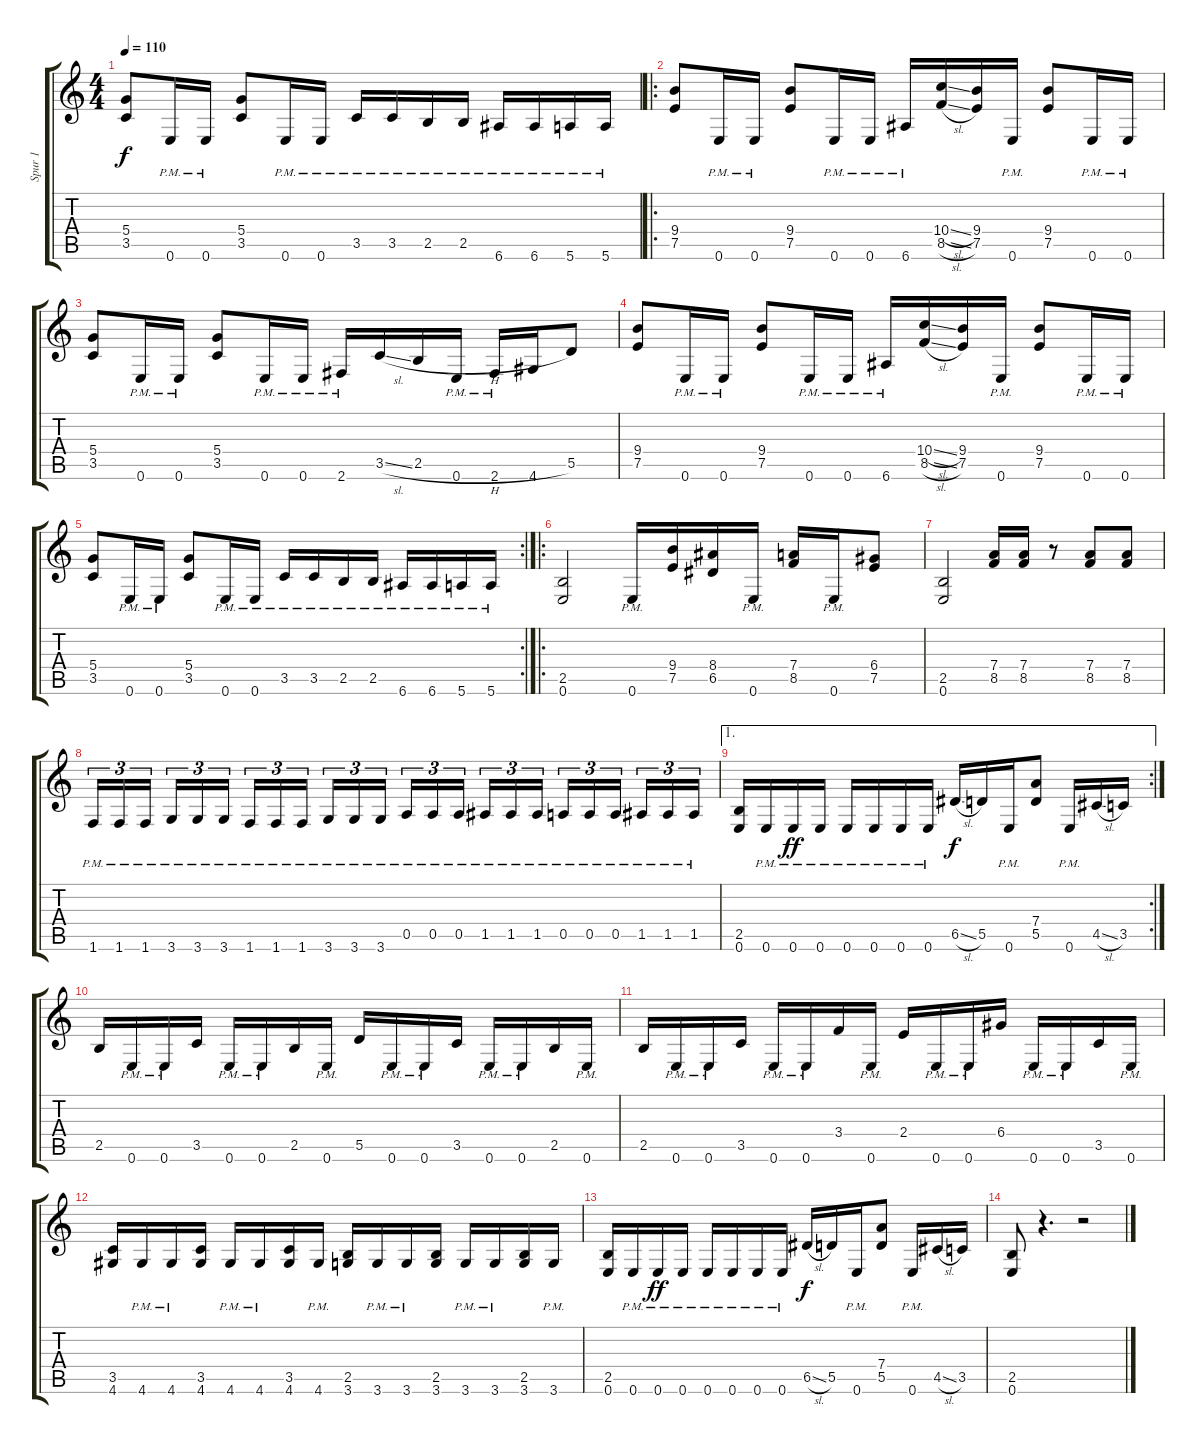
\track ("Spur 1" "Spur 1") {instrument distortionguitar}
\staff {score tabs}
\tuning (E4 B3 G3 D3 A2 E2) {hide}
\ts (4 4)
\tempo 110
\clef g2
\ks c
(5.4 3.5).8{dy f} 0.6{pm}.16 0.6{pm}.16 (5.4 3.5).8 0.6{pm}.16 0.6{pm}.16 3.5{pm}.16 3.5{pm}.16 2.5{pm}.16 2.5{pm}.16 6.6{pm}.16 6.6{pm}.16 5.6{pm}.16 5.6{pm}.16 |
\ro
(9.4 7.5).8 0.6{pm}.16 0.6{pm}.16 (9.4 7.5).8 0.6{pm}.16 0.6{pm}.16 6.6{pm}.16 (10.4{sl} 8.5{sl}).16 (9.4 7.5).16 0.6{pm}.16 (9.4 7.5).8 0.6{pm}.16 0.6{pm}.16 |
(5.4 3.5).8 0.6{pm}.16 0.6{pm}.16 (5.4 3.5).8 0.6{pm}.16 0.6{pm}.16 2.6{pm}.16 3.5{sl}.16 2.5{h}.16 0.6{pm}.16 2.6{pm}.16 4.6.16 5.5.8 |
(9.4 7.5).8 0.6{pm}.16 0.6{pm}.16 (9.4 7.5).8 0.6{pm}.16 0.6{pm}.16 6.6{pm}.16 (10.4{sl} 8.5{sl}).16 (9.4 7.5).16 0.6{pm}.16 (9.4 7.5).8 0.6{pm}.16 0.6{pm}.16 |
\rc 2
(5.4 3.5).8 0.6{pm}.16 0.6{pm}.16 (5.4 3.5).8 0.6{pm}.16 0.6{pm}.16 3.5{pm}.16 3.5{pm}.16 2.5{pm}.16 2.5{pm}.16 6.6{pm}.16 6.6{pm}.16 5.6{pm}.16 5.6{pm}.16 |
\ro
(2.5 0.6).2 0.6{pm}.16 (9.4 7.5).16 (8.4 6.5).16 0.6{pm}.16 (7.4 8.5).16 0.6{pm}.16 (6.4 7.5).8 |
(2.5 0.6).2 (7.4 8.5).16 (7.4 8.5).16 r.8 (7.4 8.5).8 (7.4 8.5).8 |
1.6{pm}.16{tu (3 2)} 1.6{pm}.16{tu (3 2)} 1.6{pm}.16{tu (3 2) beam splitsecondary} 3.6{pm}.16{tu (3 2)} 3.6{pm}.16{tu (3 2)} 3.6{pm}.16{tu (3 2)} 1.6{pm}.16{tu (3 2)} 1.6{pm}.16{tu (3 2)} 1.6{pm}.16{tu (3 2) beam splitsecondary} 3.6{pm}.16{tu (3 2)} 3.6{pm}.16{tu (3 2)} 3.6{pm}.16{tu (3 2)} 0.5{pm}.16{tu (3 2)} 0.5{pm}.16{tu (3 2)} 0.5{pm}.16{tu (3 2) beam splitsecondary} 1.5{pm}.16{tu (3 2)} 1.5{pm}.16{tu (3 2)} 1.5{pm}.16{tu (3 2)} 0.5{pm}.16{tu (3 2)} 0.5{pm}.16{tu (3 2)} 0.5{pm}.16{tu (3 2) beam splitsecondary} 1.5{pm}.16{tu (3 2)} 1.5{pm}.16{tu (3 2)} 1.5{pm}.16{tu (3 2)} |
\ae 1
\rc 2
(2.5 0.6).16 0.6{pm}.16 0.6{pm}.16{dy ff} 0.6{pm}.16 0.6{pm}.16 0.6{pm}.16 0.6{pm}.16 0.6{pm}.16 6.5{sl}.16{dy f} 5.5.16 0.6{pm}.16 (7.4 5.5).8 0.6{pm}.16 4.5{sl}.16 3.5.16 |
2.5.16 0.6{pm}.16 0.6{pm}.16 3.5.16 0.6{pm}.16 0.6{pm}.16 2.5.16 0.6{pm}.16 5.5.16 0.6{pm}.16 0.6{pm}.16 3.5.16 0.6{pm}.16 0.6{pm}.16 2.5.16 0.6{pm}.16 |
2.5.16 0.6{pm}.16 0.6{pm}.16 3.5.16 0.6{pm}.16 0.6{pm}.16 3.4.16 0.6{pm}.16 2.4.16 0.6{pm}.16 0.6{pm}.16 6.4.16 0.6{pm}.16 0.6{pm}.16 3.5.16 0.6{pm}.16 |
(3.5 4.6).16 4.6{pm}.16 4.6{pm}.16 (3.5 4.6).16 4.6{pm}.16 4.6{pm}.16 (3.5 4.6).16 4.6{pm}.16 (2.5 3.6).16 3.6{pm}.16 3.6{pm}.16 (2.5 3.6).16 3.6{pm}.16 3.6{pm}.16 (2.5 3.6).16 3.6{pm}.16 |
(2.5 0.6).16 0.6{pm}.16 0.6{pm}.16{dy ff} 0.6{pm}.16 0.6{pm}.16 0.6{pm}.16 0.6{pm}.16 0.6{pm}.16 6.5{sl}.16{dy f} 5.5.16 0.6{pm}.16 (7.4 5.5).8 0.6{pm}.16 4.5{sl}.16 3.5.16 |
(2.5 0.6).8 r.4{d} r.2
